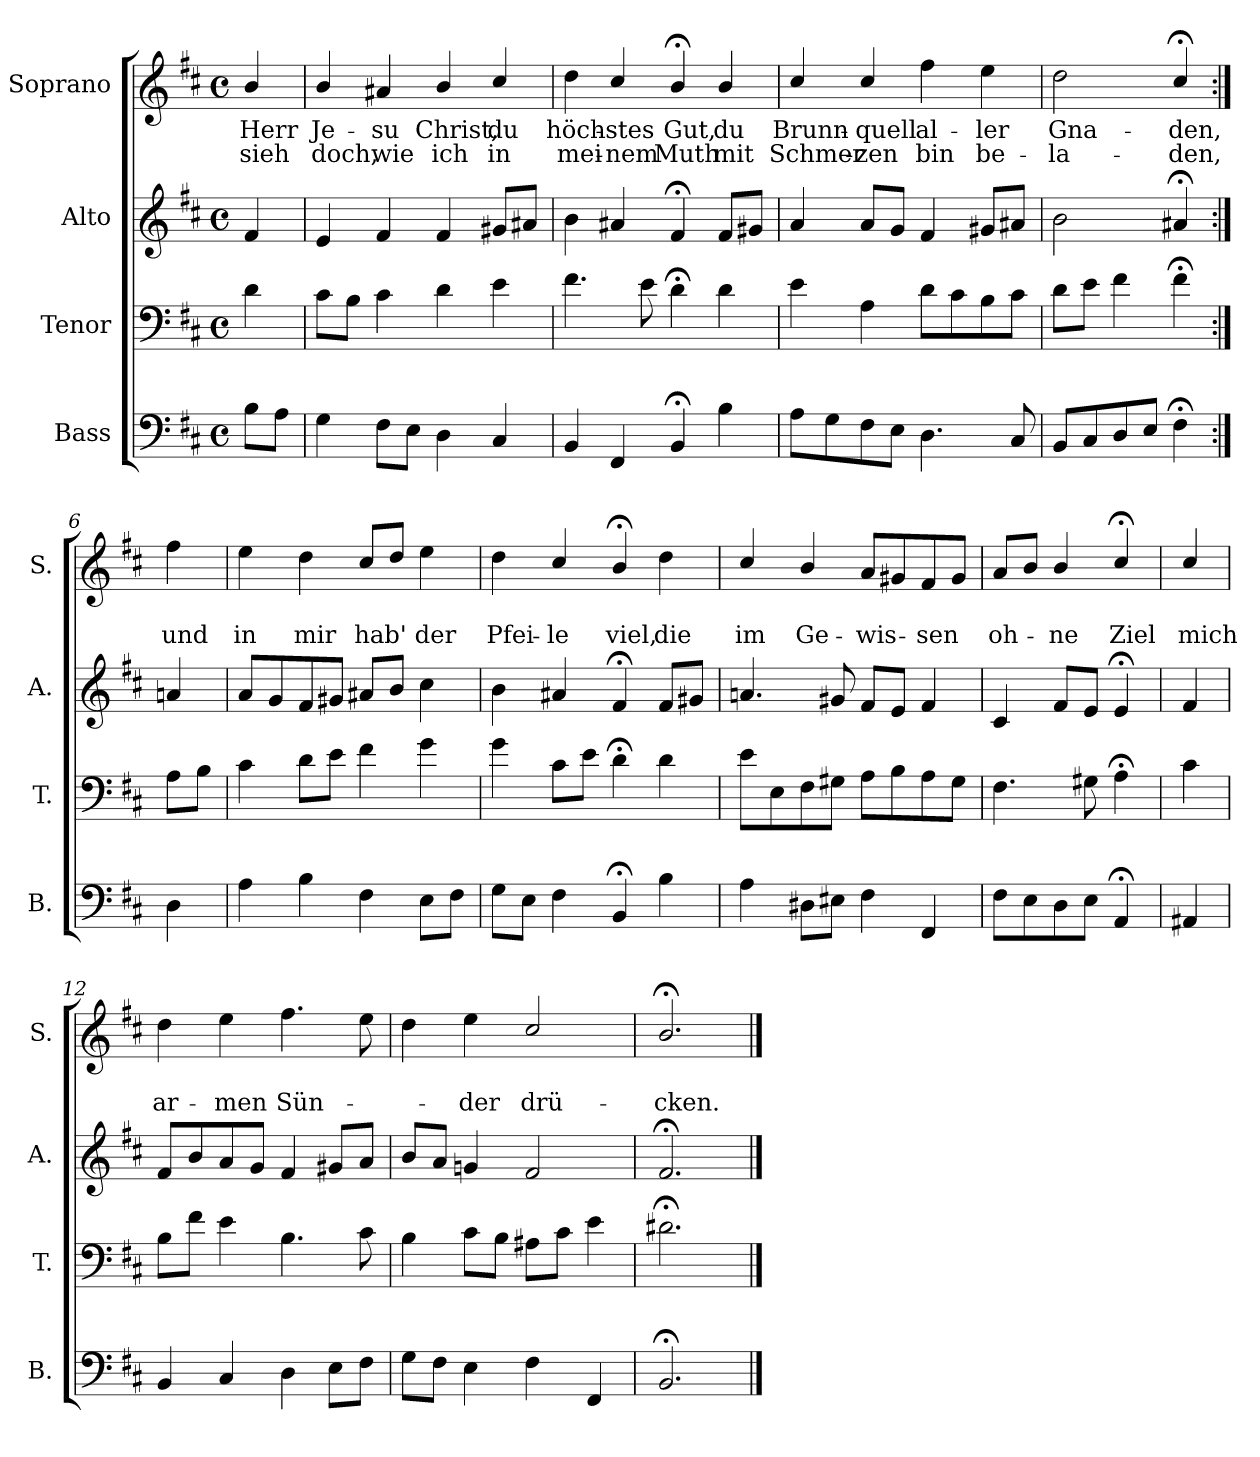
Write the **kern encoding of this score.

**kern	**kern	**kern	**kern	**text	**text
*part4	*part3	*part2	*part1	*part1	*part1
*staff4	*staff3	*staff2	*staff1	*staff1	*staff1
*I"Bass	*I"Tenor	*I"Alto	*I"Soprano	*	*
*I'B.	*I'T.	*I'A.	*I'S.	*	*
*clefF4	*clefF4	*clefG2	*clefG2	*	*
*k[f#c#]	*k[f#c#]	*k[f#c#]	*k[f#c#]	*	*
*D:	*D:	*D:	*b:	*	*
*M4/4	*M4/4	*M4/4	*M4/4	*	*
*met(c)	*met(c)	*met(c)	*met(c)	*	*
=1	=1	=1	=1	=1	=1
!	!	!	!	!LO:LY:b	!LO:LY:b
8B\L	4d\	4f#/	4b/	Herr	sieh
8A\J	.	.	.	.	.
=2	=2	=2	=2	=2	=2
!	!	!	!	!LO:LY:b	!LO:LY:b
4G\	8c#\L	4e/	4b/	Je-	doch,
.	8B\J	.	.	.	.
!	!	!	!	!LO:LY:b	!LO:LY:b
8F#\L	4c#\	4f#/	4a#X/	-su	wie
8E\J	.	.	.	.	.
!	!	!	!	!LO:LY:b	!LO:LY:b
4D\	4d\	4f#/	4b/	Christ,	ich
!	!	!	!	!LO:LY:b	!LO:LY:b
4C#/	4e\	8g#X/L	4cc#/	du	in
.	.	8a#X/J	.	.	.
=3	=3	=3	=3	=3	=3
!	!	!	!	!LO:LY:b	!LO:LY:b
4BB/	4.f#\	4b\	4dd\	höch-	mei-
!	!	!	!	!LO:LY:b	!LO:LY:b
4FF#/	.	4a#X/	4cc#/	-stes	-nem
.	8e\	.	.	.	.
!	!	!	!	!LO:LY:b	!LO:LY:b
4BB;/	4d;<\	4f#;/	4b;</	Gut,	Muth
!	!	!	!	!LO:LY:b	!LO:LY:b
4B\	4d\	8f#/L	4b/	du	mit
.	.	8g#X/J	.	.	.
=4	=4	=4	=4	=4	=4
!	!	!	!	!LO:LY:b	!LO:LY:b
8A\L	4e\	4a/	4cc#/	Brunn-	Schmer-
8G\	.	.	.	.	.
!	!	!	!	!LO:LY:b	!LO:LY:b
8F#\	4A\	8a/L	4cc#/	-quell	-zen
8E\J	.	8g/J	.	.	.
!	!	!	!	!LO:LY:b	!LO:LY:b
4.D\	8d\L	4f#/	4ff#\	al-	bin
.	8c#\	.	.	.	.
!	!	!	!	!LO:LY:b	!LO:LY:b
.	8B\	8g#X/L	4ee\	-ler	be-
8C#/	8c#\J	8a#X/J	.	.	.
=5	=5	=5	=5	=5	=5
!	!	!	!	!LO:LY:b	!LO:LY:b
8BB/L	8d\L	2b\	2dd\	Gna-	-la-
8C#/	8e\J	.	.	.	.
8D/	4f#\	.	.	.	.
8E/J	.	.	.	.	.
!	!	!	!	!LO:LY:b	!LO:LY:b
4F#;<\	4f#;<\	4a#X;/	4cc#;</	-den,	-den,
!!LO:LB:g=z
=6:|!	=6:|!	=6:|!	=6:|!	=6:|!	=6:|!
!	!	!	!	!	!LO:LY:b
4D\	8A\L	4an/	4ff#\	.	und
.	8B\J	.	.	.	.
=7	=7	=7	=7	=7	=7
!	!	!	!	!	!LO:LY:b
4A\	4c#\	8a/L	4ee\	.	in
.	.	8g/	.	.	.
!	!	!	!	!	!LO:LY:b
4B\	8d\L	8f#/	4dd\	.	mir
.	8e\J	8g#X/J	.	.	.
!	!	!	!	!	!LO:LY:b
4F#\	4f#\	8a#X/L	8cc#/L	.	hab'
.	.	8b/J	8dd/J	.	.
!	!	!	!	!	!LO:LY:b
8E\L	4g\	4cc#\	4ee\	.	der
8F#\J	.	.	.	.	.
=8	=8	=8	=8	=8	=8
!	!	!	!	!	!LO:LY:b
8G\L	4g\	4b\	4dd\	.	Pfei-
8E\J	.	.	.	.	.
!	!	!	!	!	!LO:LY:b
4F#\	8c#\L	4a#X/	4cc#/	.	-le
.	8e\J	.	.	.	.
!	!	!	!	!	!LO:LY:b
4BB;/	4d;<\	4f#;/	4b;</	.	viel,
!	!	!	!	!	!LO:LY:b
4B\	4d\	8f#/L	4dd\	.	die
.	.	8g#X/J	.	.	.
=9	=9	=9	=9	=9	=9
!	!	!	!	!	!LO:LY:b
4A\	8e\L	4.an/	4cc#/	.	im
.	8E\	.	.	.	.
!	!	!	!	!	!LO:LY:b
8D#X\L	8F#\	.	4b/	.	Ge-
8E#X\J	8G#X\J	8g#X/	.	.	.
!	!	!	!	!	!LO:LY:b
4F#\	8A\L	8f#/L	8a/L	.	-wis-
.	8B\	8e/J	8g#X/	.	.
!	!	!	!	!	!LO:LY:b
4FF#/	8A\	4f#/	8f#/	.	-sen
.	8G#\J	.	8g#/J	.	.
=10	=10	=10	=10	=10	=10
!	!	!	!	!	!LO:LY:b
8F#\L	4.F#\	4c#/	8a/L	.	oh-
8E\	.	.	8b/J	.	.
!	!	!	!	!	!LO:LY:b
8D\	.	8f#/L	4b/	.	-ne
8E\J	8G#X\	8e/J	.	.	.
!	!	!	!	!	!LO:LY:b
4AA;/	4A;<\	4e;/	4cc#;</	.	Ziel
!!LO:LB:g=z
=11	=11	=11	=11	=11	=11
!	!	!	!	!	!LO:LY:b
4AA#X/	4c#\	4f#/	4cc#/	.	mich
=12	=12	=12	=12	=12	=12
!	!	!	!	!	!LO:LY:b
4BB/	8B\L	8f#/L	4dd\	.	ar-
.	8f#\J	8b/	.	.	.
!	!	!	!	!	!LO:LY:b
4C#/	4e\	8a/	4ee\	.	-men
.	.	8g/J	.	.	.
!	!	!	!	!	!LO:LY:b
4D\	4.B\	4f#/	4.ff#\	.	Sün-
8E\L	.	8g#X/L	.	.	.
8F#\J	8c#\	8a/J	8ee\	.	.
=13	=13	=13	=13	=13	=13
8G\L	4B\	8b/L	4dd\	.	.
8F#\J	.	8a/J	.	.	.
!	!	!	!	!	!LO:LY:b
4E\	8c#\L	4gn/	4ee\	.	-der
.	8B\J	.	.	.	.
!	!	!	!	!	!LO:LY:b
4F#\	8A#X\L	2f#/	2cc#/	.	drü-
.	8c#\J	.	.	.	.
4FF#/	4e\	.	.	.	.
=14	=14	=14	=14	=14	=14
!	!	!	!	!	!LO:LY:b
2.BB;/	2.d#X;<\	2.f#;/	2.b;</	.	-cken.
==	==	==	==	==	==
*-	*-	*-	*-	*-	*-
